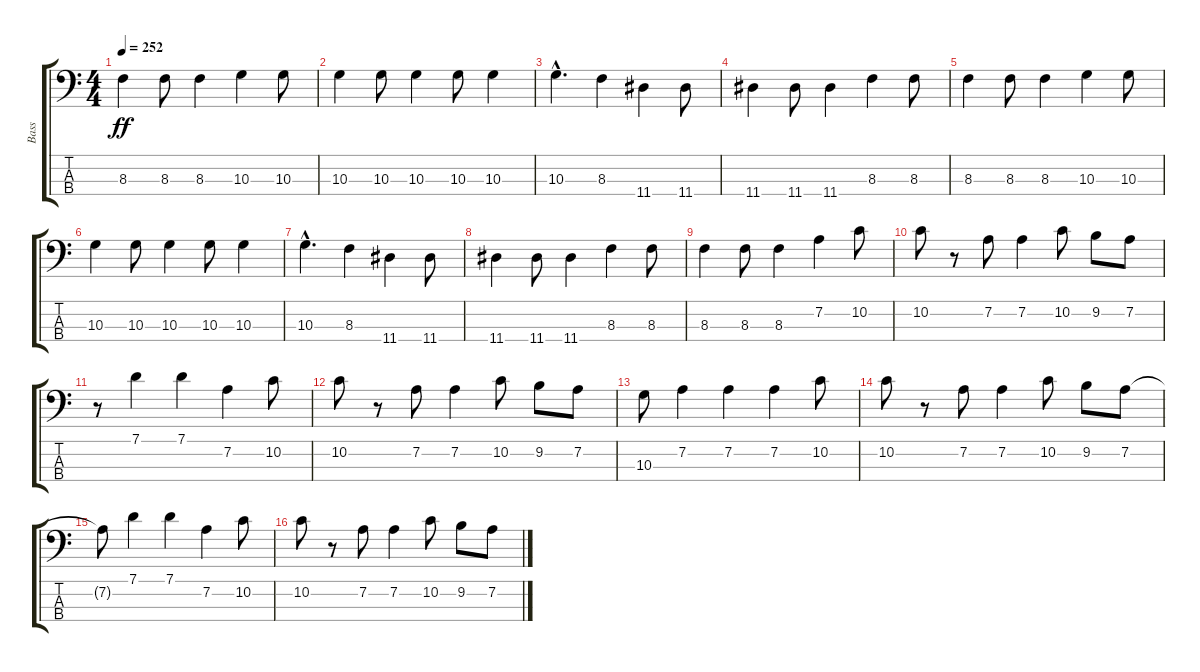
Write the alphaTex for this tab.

\track ("Bass" "Bass") {instrument electricbassfinger}
\staff {score tabs}
\tuning (G2 D2 A1 E1) {hide}
\ts (4 4)
\tempo 252
\clef f4
\ks c
8.3.4{dy ff} 8.3.8 8.3.4 10.3.4 10.3.8 |
10.3.4 10.3.8 10.3.4 10.3.8 10.3.4 |
10.3{hac}.4{d} 8.3.4 11.4.4 11.4.8 |
11.4.4 11.4.8 11.4.4 8.3.4 8.3.8 |
8.3.4 8.3.8 8.3.4 10.3.4 10.3.8 |
10.3.4 10.3.8 10.3.4 10.3.8 10.3.4 |
10.3{hac}.4{d} 8.3.4 11.4.4 11.4.8 |
11.4.4 11.4.8 11.4.4 8.3.4 8.3.8 |
8.3.4 8.3.8 8.3.4 7.2.4 10.2.8 |
10.2.8 r.8 7.2.8 7.2.4 10.2.8 9.2.8 7.2.8 |
r.8 7.1.4 7.1.4 7.2.4 10.2.8 |
10.2.8 r.8 7.2.8 7.2.4 10.2.8 9.2.8 7.2.8 |
10.3.8 7.2.4 7.2.4 7.2.4 10.2.8 |
10.2.8 r.8 7.2.8 7.2.4 10.2.8 9.2.8 7.2.8 |
7.2{t}.8 7.1.4 7.1.4 7.2.4 10.2.8 |
10.2.8 r.8 7.2.8 7.2.4 10.2.8 9.2.8 7.2.8
